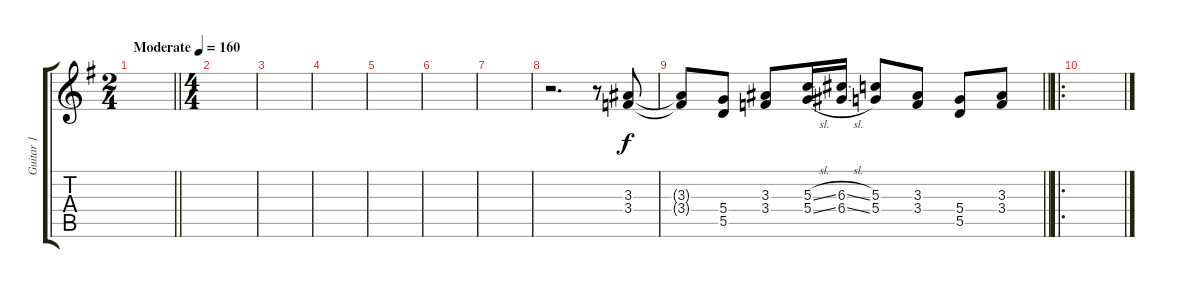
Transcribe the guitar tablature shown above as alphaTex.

\track ("Guitar 1" "Guitar 1") {instrument electricguitarmuted}
\staff {score tabs}
\tuning (E4 B3 G3 D3 A2 E2) {hide}
\ts (2 4)
\tempo (160 "Moderate")
\clef g2
\barLineRight lightlight
\ks g
|
\ts (4 4)
|
|
|
|
|
|
r.2{d} r.8 (3.3 3.4).8 |
\barLineRight lightlight
(3.3{t} 3.4{t}).8 (5.4 5.5).8 (3.3 3.4).8 (5.3{sl} 5.4{sl}).16 (6.3{sl} 6.4{sl}).16 (5.3 5.4).8 (3.3 3.4).8 (5.4 5.5).8 (3.3 3.4).8 |
\ro
